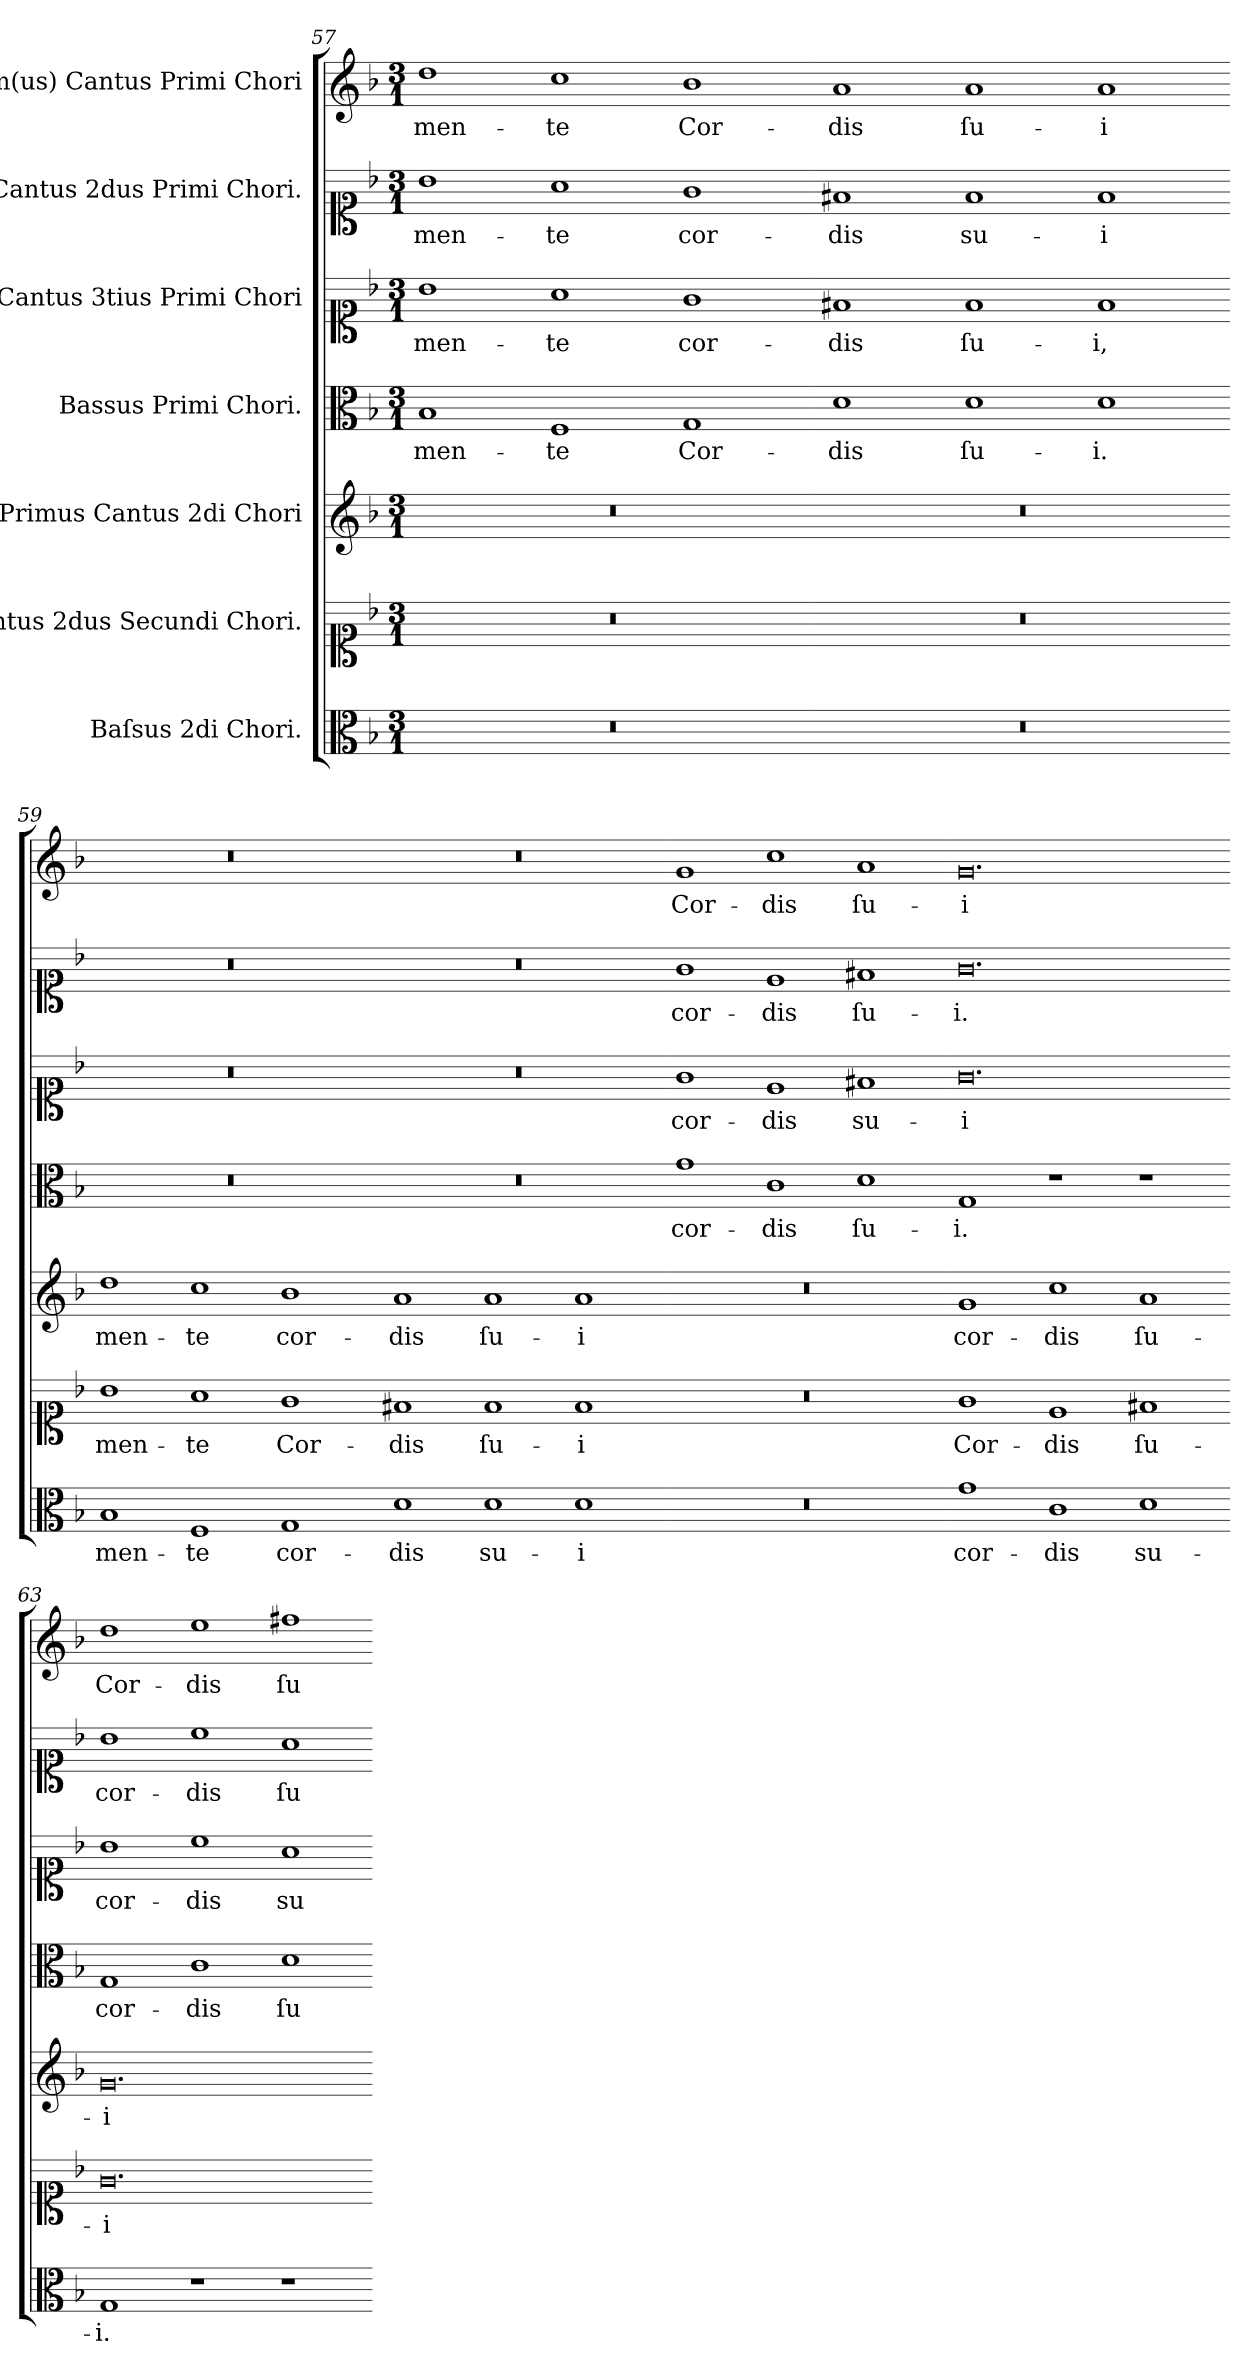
**kern	**text	**kern	**text	**kern	**text	**kern	**text	**kern	**text	**kern	**text	**kern	**text
*part7	*part7	*part6	*part6	*part5	*part5	*part4	*part4	*part3	*part3	*part2	*part2	*part1	*part1
*staff7	*staff7	*staff6	*staff6	*staff5	*staff5	*staff4	*staff4	*staff3	*staff3	*staff2	*staff2	*staff1	*staff1
*I"Baſsus 2di Chori.	*	*I"Cantus 2dus Secundi Chori.	*	*I"Primus Cantus 2di Chori	*	*I"Bassus Primi Chori.	*	*I"Cantus 3tius Primi Chori	*	*I"Cantus 2dus Primi Chori.	*	*I"Im(us) Cantus Primi Chori	*
*clefC3	*	*clefC1	*	*clefG2	*	*clefC3	*	*clefC1	*	*clefC1	*	*clefG2	*
*k[b-]	*	*k[b-]	*	*k[b-]	*	*k[b-]	*	*k[b-]	*	*k[b-]	*	*k[b-]	*
*M3/1	*	*M3/1	*	*M3/1	*	*M3/1	*	*M3/1	*	*M3/1	*	*M3/1	*
=57	=57	=57	=57	=57	=57	=57	=57	=57	=57	=57	=57	=57	=57
0.r	.	0.r	.	0.r	.	1B-	men-	1b-	men-	1b-	men-	1dd	men-
.	.	.	.	.	.	1F	-te	1a	-te	1a	-te	1cc	-te
.	.	.	.	.	.	1G	Cor-	1g	cor-	1g	cor-	1b-	Cor-
=58-	=58-	=58-	=58-	=58-	=58-	=58-	=58-	=58-	=58-	=58-	=58-	=58-	=58-
0.r	.	0.r	.	0.r	.	1d	-dis	1f#X	-dis	1f#X	-dis	1a	-dis
.	.	.	.	.	.	1d	ſu-	1f#	ſu-	1f#	su-	1a	ſu-
.	.	.	.	.	.	1d	-i.	1f#	-i,	1f#	-i	1a	-i
=59-	=59-	=59-	=59-	=59-	=59-	=59-	=59-	=59-	=59-	=59-	=59-	=59-	=59-
1B-	men-	1b-	men-	1dd	men-	0.r	.	0.r	.	0.r	.	0.r	.
1F	-te	1a	-te	1cc	-te	.	.	.	.	.	.	.	.
1G	cor-	1g	Cor-	1b-	cor-	.	.	.	.	.	.	.	.
=60-	=60-	=60-	=60-	=60-	=60-	=60-	=60-	=60-	=60-	=60-	=60-	=60-	=60-
1d	-dis	1f#X	-dis	1a	-dis	0.r	.	0.r	.	0.r	.	0.r	.
1d	su-	1f#	ſu-	1a	ſu-	.	.	.	.	.	.	.	.
1d	-i	1f#	-i	1a	-i	.	.	.	.	.	.	.	.
=61-	=61-	=61-	=61-	=61-	=61-	=61-	=61-	=61-	=61-	=61-	=61-	=61-	=61-
1%3r	.	1%3r	.	1%3r	.	1g	cor-	1g	cor-	1g	cor-	1g	Cor-
.	.	.	.	.	.	1c	-dis	1e	-dis	1e	-dis	1cc	-dis
.	.	.	.	.	.	1d	ſu-	1f#X	su-	1f#X	ſu-	1a	ſu-
=62-	=62-	=62-	=62-	=62-	=62-	=62-	=62-	=62-	=62-	=62-	=62-	=62-	=62-
1g	cor-	1g	Cor-	1g	cor-	1G	-i.	0.g	-i	0.g	-i.	0.g	-i
1c	-dis	1e	-dis	1cc	-dis	1r	.	.	.	.	.	.	.
1d	su-	1f#X	ſu-	1a	ſu-	1r	.	.	.	.	.	.	.
=63-	=63-	=63-	=63-	=63-	=63-	=63-	=63-	=63-	=63-	=63-	=63-	=63-	=63-
!	!	!	!	!	!	!	!	!	!	!	!LO:LY:i	!	!
1G	-i.	0.g	-i	0.g	-i	1G	cor-	1b-	cor-	1b-	cor-	1dd	Cor-
!	!	!	!	!	!	!	!	!	!	!	!LO:LY:i	!	!
1r	.	.	.	.	.	1c	-dis	1cc	-dis	1cc	-dis	1ee	-dis
!	!	!	!	!	!	!	!	!	!	!	!LO:LY:i	!	!
1r	.	.	.	.	.	1d	ſu-	1a	su-	1a	ſu-	1ff#X	ſu-
=-	=-	=-	=-	=-	=-	=-	=-	=-	=-	=-	=-	=-	=-
*-	*-	*-	*-	*-	*-	*-	*-	*-	*-	*-	*-	*-	*-
